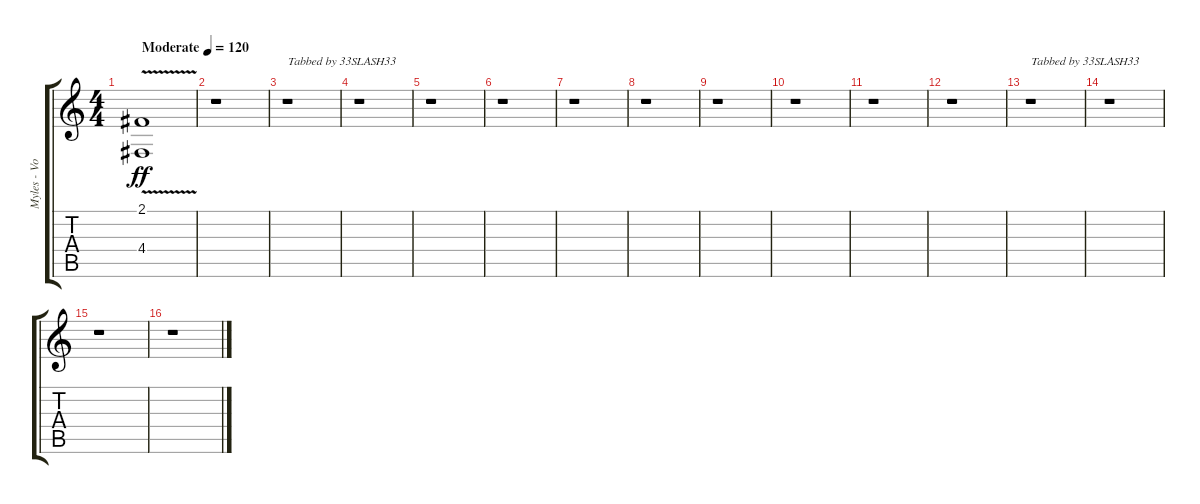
\track ("Myles - Voice" "Myles - Vo") {instrument synthbrass1}
\staff {score tabs}
\tuning (E4 B3 G3 D3 A2 E2) {hide}
\ts (4 4)
\tempo (120 "Moderate")
\clef g2
\ks c
(2.1{v} 4.4).1{dy ff instrument synthbrass1} |
r.1 |
r.1{txt "Tabbed by 33SLASH33"} |
r.1 |
r.1 |
r.1 |
r.1 |
r.1 |
r.1 |
r.1 |
r.1 |
r.1 |
r.1{txt "Tabbed by 33SLASH33"} |
r.1 |
r.1 |
r.1
